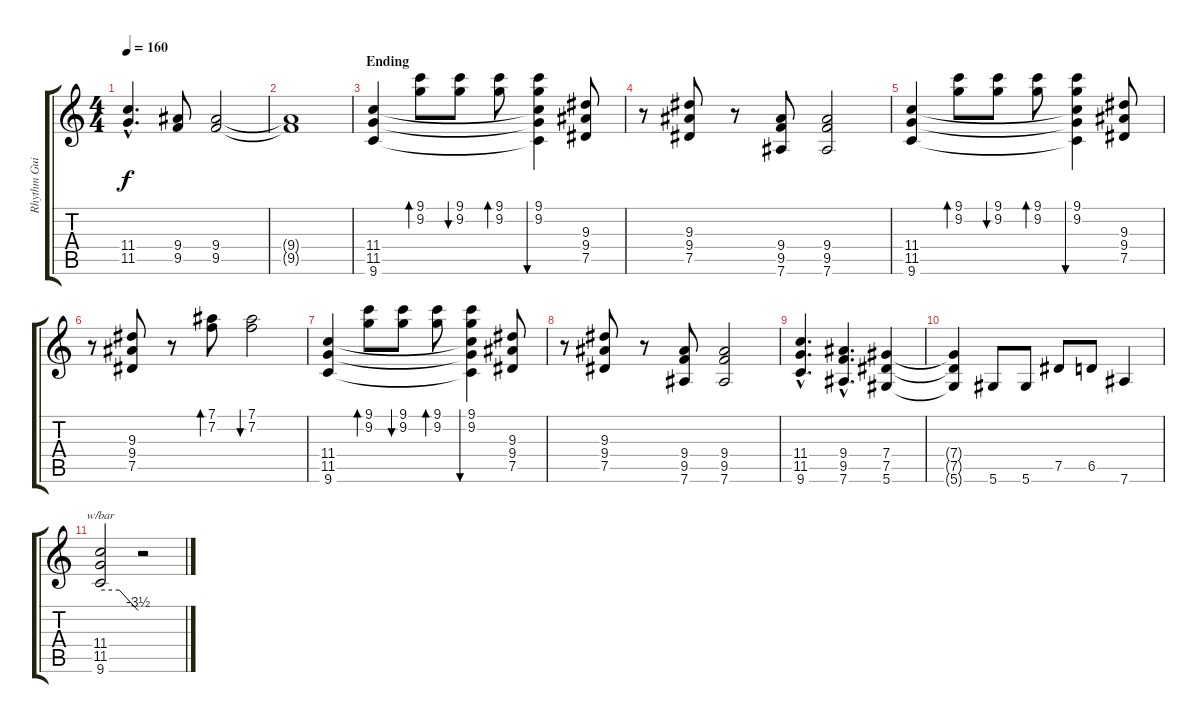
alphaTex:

\track ("Rhythm Guitar" "Rhythm Gui") {instrument distortionguitar}
\staff {score tabs}
\tuning (Eb4 Bb3 Gb3 Db3 Ab2 Eb2) {hide}
\ts (4 4)
\tempo 160
\clef g2
\ks c
(11.4{hac} 11.5{hac}).4{d dy f} (9.4 9.5).8 (9.4 9.5).2 |
(9.4{t} 9.5{t}).1 |
\section ("" "Ending")
(11.4 11.5 9.6).4 (9.1 9.2).8{bd 60} (9.1 9.2).8{bu 60} (9.1 9.2).8{bd 60} (9.1 9.2 11.4{t} 11.5{t} 9.6{t}).4{bu 60} (9.3 9.4 7.5).8 |
r.8 (9.3 9.4 7.5).8 r.8 (9.4 9.5 7.6).8 (9.4 9.5 7.6).2 |
(11.4 11.5 9.6).4 (9.1 9.2).8{bd 60} (9.1 9.2).8{bu 60} (9.1 9.2).8{bd 60} (9.1 9.2 11.4{t} 11.5{t} 9.6{t}).4{bu 60} (9.3 9.4 7.5).8 |
r.8 (9.3 9.4 7.5).8 r.8 (7.1 7.2).8{bd 60} (7.1 7.2).2{bu 60} |
(11.4 11.5 9.6).4 (9.1 9.2).8{bd 60} (9.1 9.2).8{bu 60} (9.1 9.2).8{bd 60} (9.1 9.2 11.4{t} 11.5{t} 9.6{t}).4{bu 60} (9.3 9.4 7.5).8 |
r.8 (9.3 9.4 7.5).8 r.8 (9.4 9.5 7.6).8 (9.4 9.5 7.6).2 |
(11.4{hac} 11.5{hac} 9.6{hac}).4{d} (9.4{hac} 9.5{hac} 7.6{hac}).4{d} (7.4 7.5 5.6).4 |
(7.4{t} 7.5{t} 5.6{t}).4 5.6.8 5.6.8 7.5.8 6.5.8 7.6.4 |
(11.4 11.5 9.6).2{tbe (custom default 0 0 30 0 60 -14)} r.2
